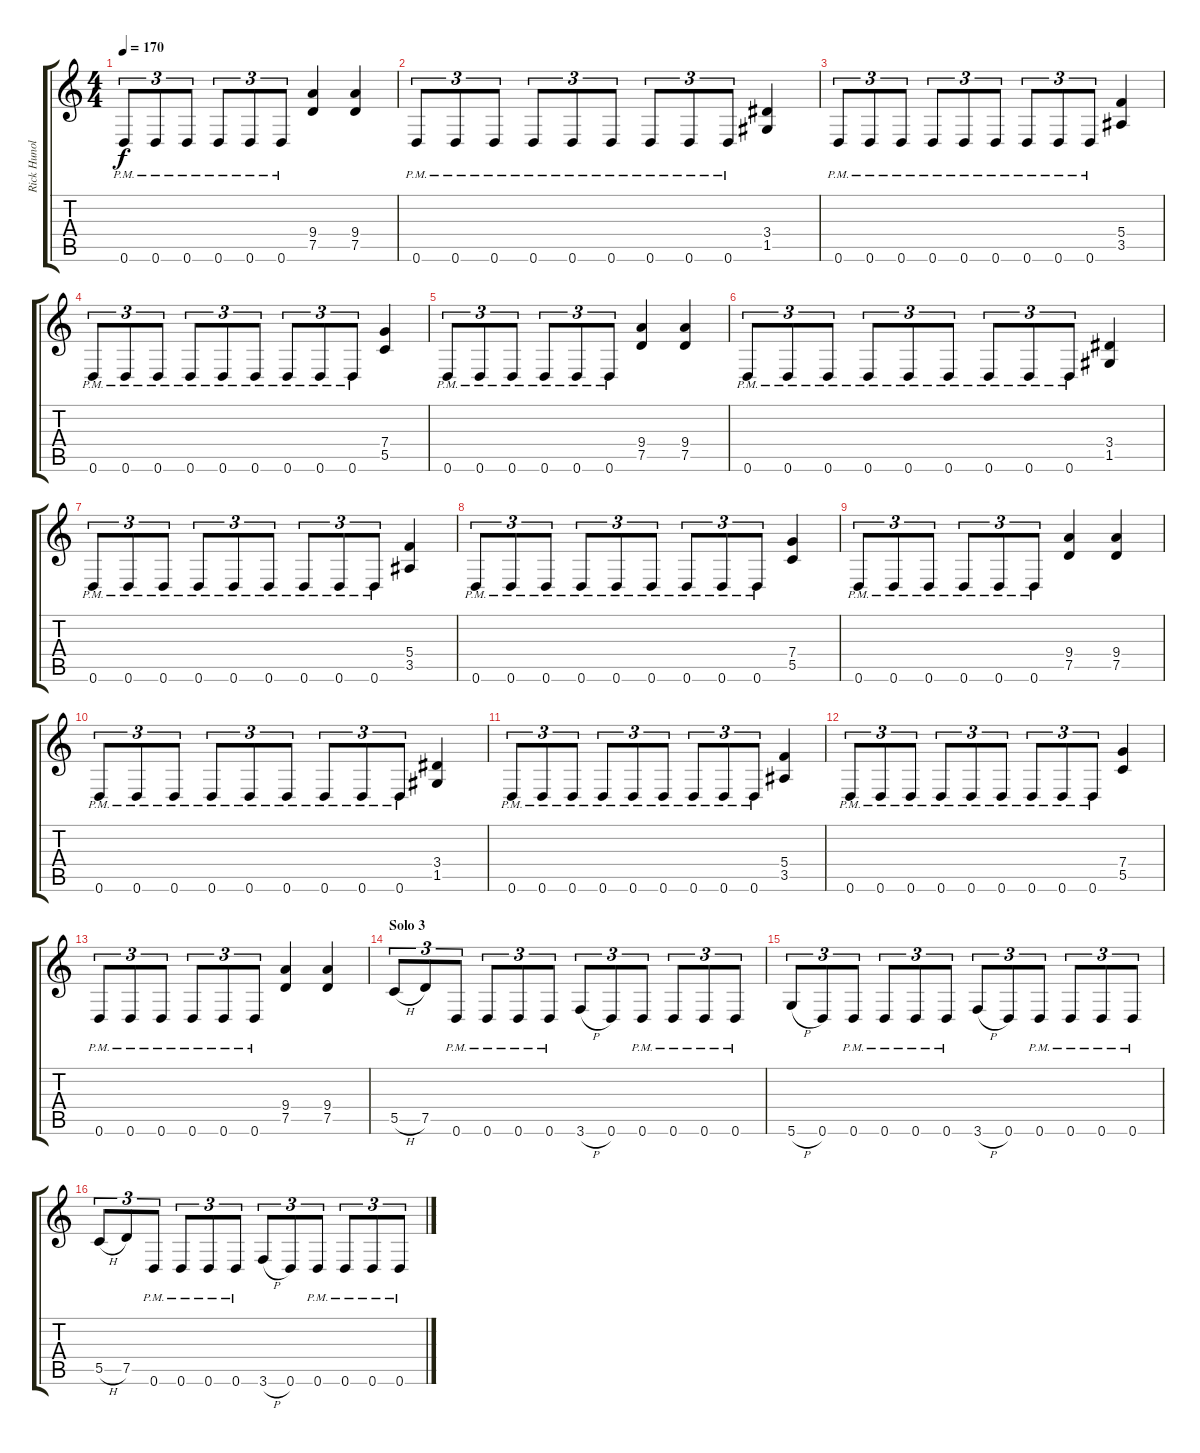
\track ("Rick Hunolt" "Rick Hunol") {instrument distortionguitar}
\staff {score tabs}
\tuning (D4 A3 F3 C3 G2 D2) {hide}
\ts (4 4)
\tempo 170
\clef g2
\ks c
0.6{pm}.8{tu (3 2) dy f} 0.6{pm}.8{tu (3 2)} 0.6{pm}.8{tu (3 2)} 0.6{pm}.8{tu (3 2)} 0.6{pm}.8{tu (3 2)} 0.6{pm}.8{tu (3 2)} (9.4 7.5).4 (9.4 7.5).4 |
0.6{pm}.8{tu (3 2)} 0.6{pm}.8{tu (3 2)} 0.6{pm}.8{tu (3 2)} 0.6{pm}.8{tu (3 2)} 0.6{pm}.8{tu (3 2)} 0.6{pm}.8{tu (3 2)} 0.6{pm}.8{tu (3 2)} 0.6{pm}.8{tu (3 2)} 0.6{pm}.8{tu (3 2)} (3.4 1.5).4 |
0.6{pm}.8{tu (3 2)} 0.6{pm}.8{tu (3 2)} 0.6{pm}.8{tu (3 2)} 0.6{pm}.8{tu (3 2)} 0.6{pm}.8{tu (3 2)} 0.6{pm}.8{tu (3 2)} 0.6{pm}.8{tu (3 2)} 0.6{pm}.8{tu (3 2)} 0.6{pm}.8{tu (3 2)} (5.4 3.5).4 |
0.6{pm}.8{tu (3 2)} 0.6{pm}.8{tu (3 2)} 0.6{pm}.8{tu (3 2)} 0.6{pm}.8{tu (3 2)} 0.6{pm}.8{tu (3 2)} 0.6{pm}.8{tu (3 2)} 0.6{pm}.8{tu (3 2)} 0.6{pm}.8{tu (3 2)} 0.6{pm}.8{tu (3 2)} (7.4 5.5).4 |
0.6{pm}.8{tu (3 2)} 0.6{pm}.8{tu (3 2)} 0.6{pm}.8{tu (3 2)} 0.6{pm}.8{tu (3 2)} 0.6{pm}.8{tu (3 2)} 0.6{pm}.8{tu (3 2)} (9.4 7.5).4 (9.4 7.5).4 |
0.6{pm}.8{tu (3 2)} 0.6{pm}.8{tu (3 2)} 0.6{pm}.8{tu (3 2)} 0.6{pm}.8{tu (3 2)} 0.6{pm}.8{tu (3 2)} 0.6{pm}.8{tu (3 2)} 0.6{pm}.8{tu (3 2)} 0.6{pm}.8{tu (3 2)} 0.6{pm}.8{tu (3 2)} (3.4 1.5).4 |
0.6{pm}.8{tu (3 2)} 0.6{pm}.8{tu (3 2)} 0.6{pm}.8{tu (3 2)} 0.6{pm}.8{tu (3 2)} 0.6{pm}.8{tu (3 2)} 0.6{pm}.8{tu (3 2)} 0.6{pm}.8{tu (3 2)} 0.6{pm}.8{tu (3 2)} 0.6{pm}.8{tu (3 2)} (5.4 3.5).4 |
0.6{pm}.8{tu (3 2)} 0.6{pm}.8{tu (3 2)} 0.6{pm}.8{tu (3 2)} 0.6{pm}.8{tu (3 2)} 0.6{pm}.8{tu (3 2)} 0.6{pm}.8{tu (3 2)} 0.6{pm}.8{tu (3 2)} 0.6{pm}.8{tu (3 2)} 0.6{pm}.8{tu (3 2)} (7.4 5.5).4 |
0.6{pm}.8{tu (3 2)} 0.6{pm}.8{tu (3 2)} 0.6{pm}.8{tu (3 2)} 0.6{pm}.8{tu (3 2)} 0.6{pm}.8{tu (3 2)} 0.6{pm}.8{tu (3 2)} (9.4 7.5).4 (9.4 7.5).4 |
0.6{pm}.8{tu (3 2)} 0.6{pm}.8{tu (3 2)} 0.6{pm}.8{tu (3 2)} 0.6{pm}.8{tu (3 2)} 0.6{pm}.8{tu (3 2)} 0.6{pm}.8{tu (3 2)} 0.6{pm}.8{tu (3 2)} 0.6{pm}.8{tu (3 2)} 0.6{pm}.8{tu (3 2)} (3.4 1.5).4 |
0.6{pm}.8{tu (3 2)} 0.6{pm}.8{tu (3 2)} 0.6{pm}.8{tu (3 2)} 0.6{pm}.8{tu (3 2)} 0.6{pm}.8{tu (3 2)} 0.6{pm}.8{tu (3 2)} 0.6{pm}.8{tu (3 2)} 0.6{pm}.8{tu (3 2)} 0.6{pm}.8{tu (3 2)} (5.4 3.5).4 |
0.6{pm}.8{tu (3 2)} 0.6{pm}.8{tu (3 2)} 0.6{pm}.8{tu (3 2)} 0.6{pm}.8{tu (3 2)} 0.6{pm}.8{tu (3 2)} 0.6{pm}.8{tu (3 2)} 0.6{pm}.8{tu (3 2)} 0.6{pm}.8{tu (3 2)} 0.6{pm}.8{tu (3 2)} (7.4 5.5).4 |
0.6{pm}.8{tu (3 2)} 0.6{pm}.8{tu (3 2)} 0.6{pm}.8{tu (3 2)} 0.6{pm}.8{tu (3 2)} 0.6{pm}.8{tu (3 2)} 0.6{pm}.8{tu (3 2)} (9.4 7.5).4 (9.4 7.5).4 |
\section ("" "Solo 3")
5.5{h}.8{tu (3 2)} 7.5.8{tu (3 2)} 0.6{pm}.8{tu (3 2)} 0.6{pm}.8{tu (3 2)} 0.6{pm}.8{tu (3 2)} 0.6{pm}.8{tu (3 2)} 3.6{h}.8{tu (3 2)} 0.6.8{tu (3 2)} 0.6{pm}.8{tu (3 2)} 0.6{pm}.8{tu (3 2)} 0.6{pm}.8{tu (3 2)} 0.6{pm}.8{tu (3 2)} |
5.6{h}.8{tu (3 2)} 0.6.8{tu (3 2)} 0.6{pm}.8{tu (3 2)} 0.6{pm}.8{tu (3 2)} 0.6{pm}.8{tu (3 2)} 0.6{pm}.8{tu (3 2)} 3.6{h}.8{tu (3 2)} 0.6.8{tu (3 2)} 0.6{pm}.8{tu (3 2)} 0.6{pm}.8{tu (3 2)} 0.6{pm}.8{tu (3 2)} 0.6{pm}.8{tu (3 2)} |
5.5{h}.8{tu (3 2)} 7.5.8{tu (3 2)} 0.6{pm}.8{tu (3 2)} 0.6{pm}.8{tu (3 2)} 0.6{pm}.8{tu (3 2)} 0.6{pm}.8{tu (3 2)} 3.6{h}.8{tu (3 2)} 0.6.8{tu (3 2)} 0.6{pm}.8{tu (3 2)} 0.6{pm}.8{tu (3 2)} 0.6{pm}.8{tu (3 2)} 0.6{pm}.8{tu (3 2)}
